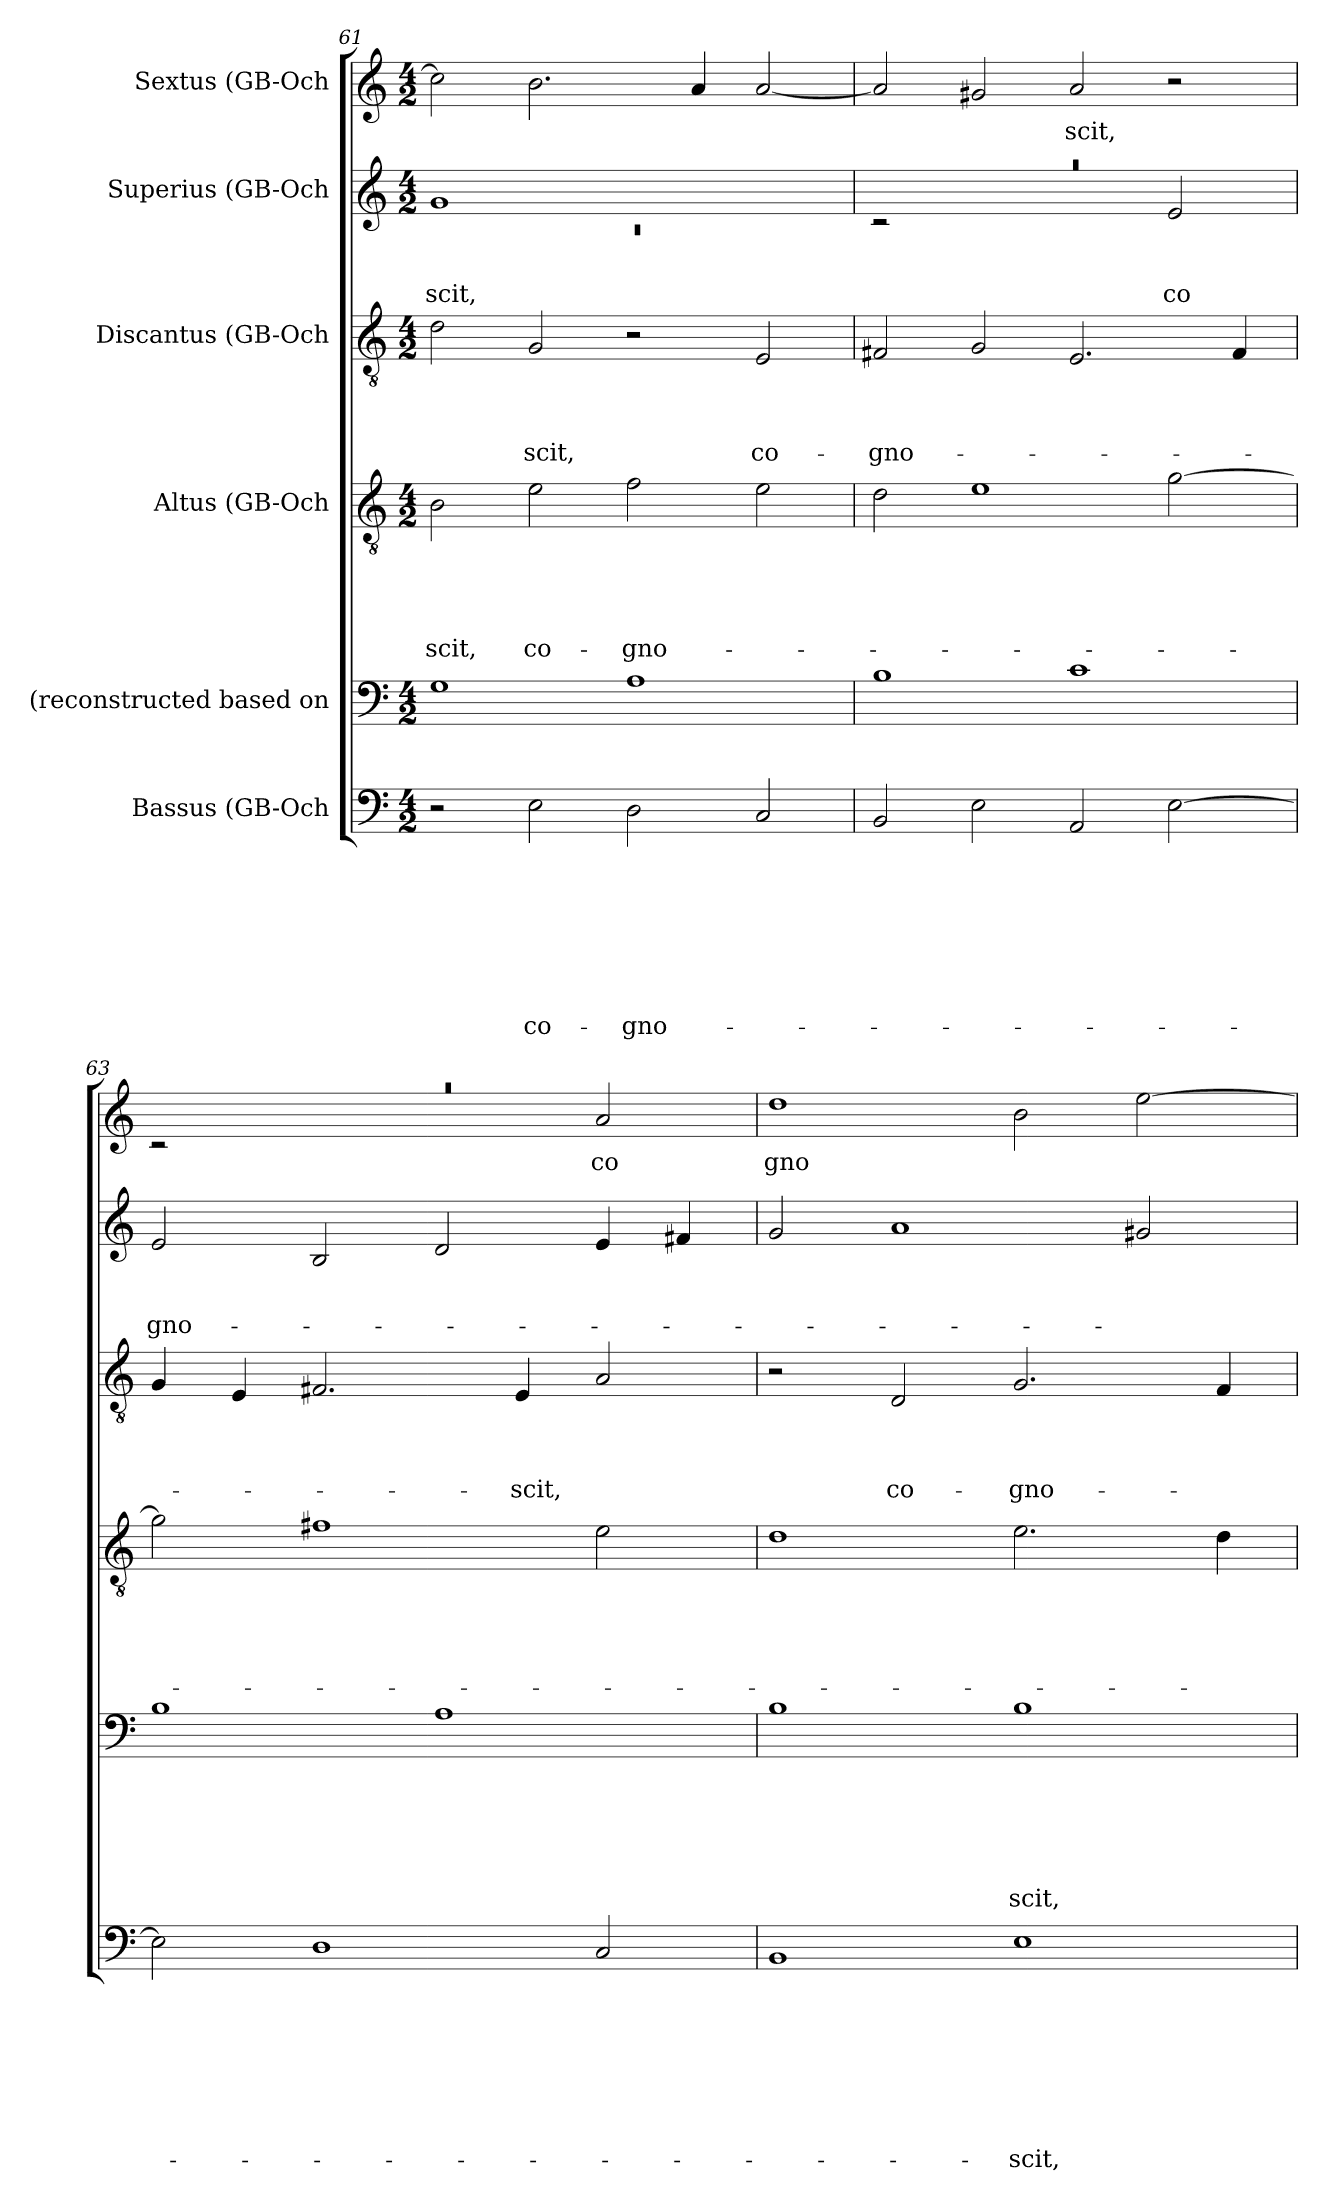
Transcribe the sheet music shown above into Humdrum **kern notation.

**kern	**text	**text	**text	**text	**text	**text	**text	**text	**kern	**text	**text	**text	**text	**text	**text	**kern	**text	**text	**text	**text	**text	**kern	**text	**text	**text	**text	**kern	**text	**text	**text	**kern	**text
*part6	*part6	*part6	*part6	*part6	*part6	*part6	*part6	*part6	*part5	*part5	*part5	*part5	*part5	*part5	*part5	*part4	*part4	*part4	*part4	*part4	*part4	*part3	*part3	*part3	*part3	*part3	*part2	*part2	*part2	*part2	*part1	*part1
*staff6	*staff6	*staff6	*staff6	*staff6	*staff6	*staff6	*staff6	*staff6	*staff5	*staff5	*staff5	*staff5	*staff5	*staff5	*staff5	*staff4	*staff4	*staff4	*staff4	*staff4	*staff4	*staff3	*staff3	*staff3	*staff3	*staff3	*staff2	*staff2	*staff2	*staff2	*staff1	*staff1
*I"Bassus (GB-Och	*	*	*	*	*	*	*	*	*I"(reconstructed based on	*	*	*	*	*	*	*I"Altus (GB-Och	*	*	*	*	*	*I"Discantus (GB-Och	*	*	*	*	*I"Superius (GB-Och	*	*	*	*I"Sextus (GB-Och	*
*clefF4	*	*	*	*	*	*	*	*	*clefF4	*	*	*	*	*	*	*clefGv2	*	*	*	*	*	*clefGv2	*	*	*	*	*clefG2	*	*	*	*clefG2	*
*k[]	*	*	*	*	*	*	*	*	*k[]	*	*	*	*	*	*	*k[]	*	*	*	*	*	*k[]	*	*	*	*	*k[]	*	*	*	*k[]	*
*C:	*	*	*	*	*	*	*	*	*C:	*	*	*	*	*	*	*C:	*	*	*	*	*	*C:	*	*	*	*	*C:	*	*	*	*C:	*
*M4/2	*	*	*	*	*	*	*	*	*M4/2	*	*	*	*	*	*	*M4/2	*	*	*	*	*	*M4/2	*	*	*	*	*M4/2	*	*	*	*M4/2	*
=61	=61	=61	=61	=61	=61	=61	=61	=61	=61	=61	=61	=61	=61	=61	=61	=61	=61	=61	=61	=61	=61	=61	=61	=61	=61	=61	=61	=61	=61	=61	=61	=61
*	*	*	*	*	*	*	*	*	*	*	*	*	*	*	*	*	*	*	*	*	*	*	*	*	*	*	*^	*	*	*	*	*
!	!	!	!	!	!	!	!	!	!	!	!	!	!	!	!	!	!	!	!	!	!LO:LY:b	!	!	!	!	!	!	!LO:N:vis=1	!	!	!LO:LY:b	!	!
2r	.	.	.	.	.	.	.	.	1G	.	.	.	.	.	.	2B\	.	.	.	.	-scit,	2d\	.	.	.	.	1g	0rc	.	.	-scit,	2cc\]	.
!	!	!	!	!	!	!	!	!LO:LY:b	!	!	!	!	!	!	!	!	!	!	!	!	!LO:LY:b	!	!	!	!	!LO:LY:b	!	!	!	!	!	!	!
2E\	.	.	.	.	.	.	.	co-	.	.	.	.	.	.	.	2e\	.	.	.	.	co-	2G/	.	.	.	-scit,	.	.	.	.	.	2.b\	.
!	!	!	!	!	!	!	!	!LO:LY:b	!	!	!	!	!	!	!	!	!	!	!	!	!LO:LY:b	!	!	!	!	!	!	!	!	!	!	!	!
2D\	.	.	.	.	.	.	.	-gno-	1A	.	.	.	.	.	.	2f\	.	.	.	.	-gno-	2r	.	.	.	.	1ryy	.	.	.	.	.	.
.	.	.	.	.	.	.	.	.	.	.	.	.	.	.	.	.	.	.	.	.	.	.	.	.	.	.	.	.	.	.	.	4a/	.
!	!	!	!	!	!	!	!	!	!	!	!	!	!	!	!	!	!	!	!	!	!	!	!	!	!	!LO:LY:b	!	!	!	!	!	!	!
2C/	.	.	.	.	.	.	.	.	.	.	.	.	.	.	.	2e\	.	.	.	.	.	2E/	.	.	.	co-	.	.	.	.	.	[<2a/	.
=62	=62	=62	=62	=62	=62	=62	=62	=62	=62	=62	=62	=62	=62	=62	=62	=62	=62	=62	=62	=62	=62	=62	=62	=62	=62	=62	=62	=62	=62	=62	=62	=62	=62
!	!	!	!	!	!	!	!	!	!	!	!	!	!	!	!	!	!	!	!	!	!	!	!	!	!	!LO:LY:b	!LO:N:vis=1	!	!	!	!	!	!
2BB/	.	.	.	.	.	.	.	.	1B	.	.	.	.	.	.	2d\	.	.	.	.	.	2F#X/	.	.	.	-gno-	0raa	2rc	.	.	.	2a/]	.
2E\	.	.	.	.	.	.	.	.	.	.	.	.	.	.	.	1e	.	.	.	.	.	2G/	.	.	.	.	.	1ryy	.	.	.	2g#/	.
!	!	!	!	!	!	!	!	!	!	!	!	!	!	!	!	!	!	!	!	!	!	!	!	!	!	!	!	!	!	!	!	!	!LO:LY:b
2AA/	.	.	.	.	.	.	.	.	1c	.	.	.	.	.	.	.	.	.	.	.	.	2.E/	.	.	.	.	.	.	.	.	.	2a/	-scit,
!	!	!	!	!	!	!	!	!	!	!	!	!	!	!	!	!	!	!	!	!	!	!	!	!	!	!	!	!	!	!	!LO:LY:b	!	!
[>2E\	.	.	.	.	.	.	.	.	.	.	.	.	.	.	.	[>2g\	.	.	.	.	.	.	.	.	.	.	.	2e/	.	.	co-	2r	.
.	.	.	.	.	.	.	.	.	.	.	.	.	.	.	.	.	.	.	.	.	.	4F#/	.	.	.	.	.	.	.	.	.	.	.
*	*	*	*	*	*	*	*	*	*	*	*	*	*	*	*	*	*	*	*	*	*	*	*	*	*	*	*v	*v	*	*	*	*	*
=63	=63	=63	=63	=63	=63	=63	=63	=63	=63	=63	=63	=63	=63	=63	=63	=63	=63	=63	=63	=63	=63	=63	=63	=63	=63	=63	=63	=63	=63	=63	=63	=63
!	!	!	!	!	!	!	!	!	!	!	!	!	!	!	!	!	!	!	!	!	!	!	!	!	!	!	!	!	!	!LO:LY:b	!LO:N:vis=1	!
*	*	*	*	*	*	*	*	*	*	*	*	*	*	*	*	*	*	*	*	*	*	*	*	*	*	*	*	*	*	*	*^	*
2E\]	.	.	.	.	.	.	.	.	1B	.	.	.	.	.	.	2g\]	.	.	.	.	.	4G/	.	.	.	.	2e/	.	.	-gno-	0raa	2rc	.
.	.	.	.	.	.	.	.	.	.	.	.	.	.	.	.	.	.	.	.	.	.	4E/	.	.	.	.	.	.	.	.	.	.	.
1D	.	.	.	.	.	.	.	.	.	.	.	.	.	.	.	1f#X	.	.	.	.	.	2.F#X/	.	.	.	.	2B/	.	.	.	.	1ryy	.
.	.	.	.	.	.	.	.	.	1A	.	.	.	.	.	.	.	.	.	.	.	.	.	.	.	.	.	2d/	.	.	.	.	.	.
!	!	!	!	!	!	!	!	!	!	!	!	!	!	!	!	!	!	!	!	!	!	!	!	!	!	!LO:LY:b	!	!	!	!	!	!	!
.	.	.	.	.	.	.	.	.	.	.	.	.	.	.	.	.	.	.	.	.	.	4E/	.	.	.	-scit,	.	.	.	.	.	.	.
!	!	!	!	!	!	!	!	!	!	!	!	!	!	!	!	!	!	!	!	!	!	!	!	!	!	!	!	!	!	!	!	!	!LO:LY:b
2C/	.	.	.	.	.	.	.	.	.	.	.	.	.	.	.	2e\	.	.	.	.	.	2A/	.	.	.	.	4e/	.	.	.	.	2a/	co-
.	.	.	.	.	.	.	.	.	.	.	.	.	.	.	.	.	.	.	.	.	.	.	.	.	.	.	4f#/	.	.	.	.	.	.
*	*	*	*	*	*	*	*	*	*	*	*	*	*	*	*	*	*	*	*	*	*	*	*	*	*	*	*	*	*	*	*v	*v	*
=64	=64	=64	=64	=64	=64	=64	=64	=64	=64	=64	=64	=64	=64	=64	=64	=64	=64	=64	=64	=64	=64	=64	=64	=64	=64	=64	=64	=64	=64	=64	=64	=64
!	!	!	!	!	!	!	!	!	!	!	!	!	!	!	!	!	!	!	!	!	!	!	!	!	!	!	!	!	!	!	!	!LO:LY:b:rj
1BB	.	.	.	.	.	.	.	.	1B	.	.	.	.	.	.	1d	.	.	.	.	.	2r	.	.	.	.	2g/	.	.	.	1dd	-gno
!	!	!	!	!	!	!	!	!	!	!	!	!	!	!	!	!	!	!	!	!	!	!	!	!	!	!LO:LY:b	!	!	!	!	!	!
.	.	.	.	.	.	.	.	.	.	.	.	.	.	.	.	.	.	.	.	.	.	2D/	.	.	.	co-	1a	.	.	.	.	.
!	!	!	!	!	!	!	!	!LO:LY:b	!	!	!	!	!	!	!LO:LY:b	!	!	!	!	!	!	!	!	!	!	!LO:LY:b	!	!	!	!	!	!
1E	.	.	.	.	.	.	.	-scit,	1B	.	.	.	.	.	-scit,	2.e\	.	.	.	.	.	2.G/	.	.	.	-gno-	.	.	.	.	2b\	.
.	.	.	.	.	.	.	.	.	.	.	.	.	.	.	.	.	.	.	.	.	.	.	.	.	.	.	2g#X/	.	.	.	[>2ee\	.
.	.	.	.	.	.	.	.	.	.	.	.	.	.	.	.	4d\	.	.	.	.	.	4F/	.	.	.	.	.	.	.	.	.	.
=	=	=	=	=	=	=	=	=	=	=	=	=	=	=	=	=	=	=	=	=	=	=	=	=	=	=	=	=	=	=	=	=
*-	*-	*-	*-	*-	*-	*-	*-	*-	*-	*-	*-	*-	*-	*-	*-	*-	*-	*-	*-	*-	*-	*-	*-	*-	*-	*-	*-	*-	*-	*-	*-	*-
